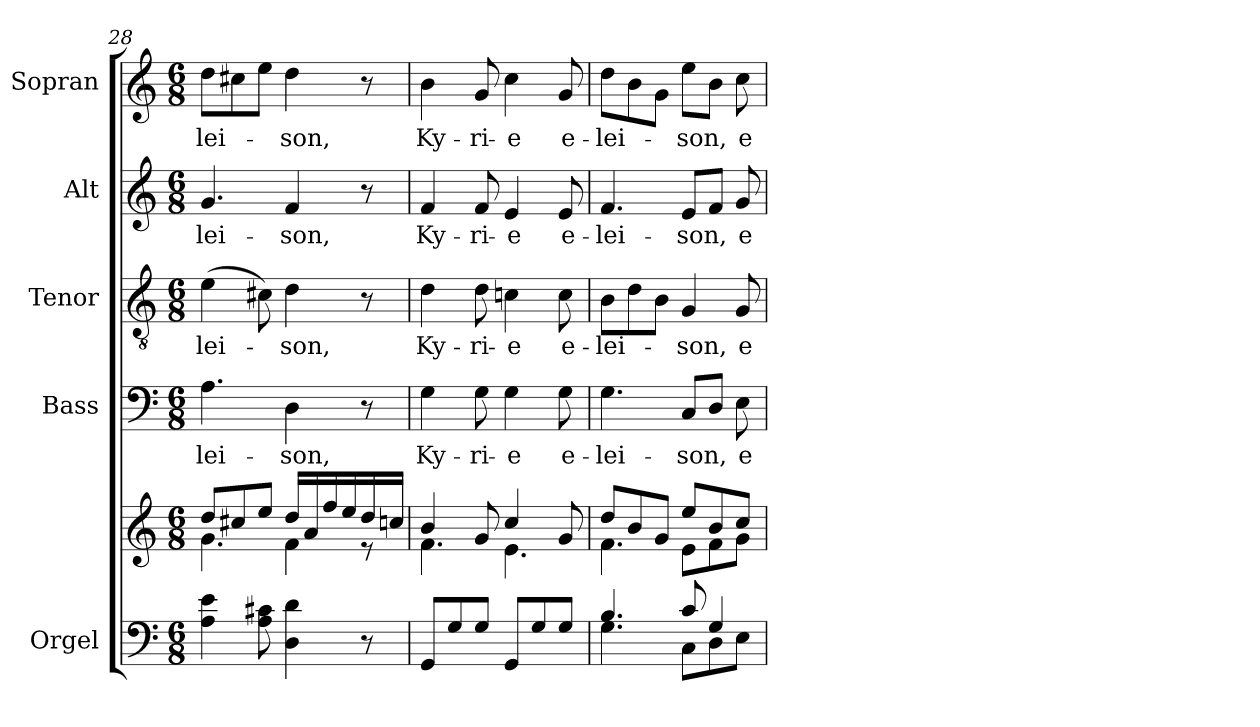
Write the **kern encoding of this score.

**kern	**kern	**kern	**text	**kern	**text	**kern	**text	**kern	**text
*part5	*part5	*part4	*part4	*part3	*part3	*part2	*part2	*part1	*part1
*staff6	*staff5	*staff4	*staff4	*staff3	*staff3	*staff2	*staff2	*staff1	*staff1
*I"Orgel	*	*I"Bass	*	*I"Tenor	*	*I"Alt	*	*I"Sopran	*
*I'Org.	*	*I'B.	*	*I'T.	*	*I'A.	*	*I'S.	*
*clefF4	*clefG2	*clefF4	*	*clefGv2	*	*clefG2	*	*clefG2	*
*k[]	*k[]	*k[]	*	*k[]	*	*k[]	*	*k[]	*
*C:	*C:	*C:	*	*C:	*	*C:	*	*C:	*
*M6/8	*M6/8	*M6/8	*	*M6/8	*	*M6/8	*	*M6/8	*
=28	=28	=28	=28	=28	=28	=28	=28	=28	=28
*	*^	*	*	*	*	*	*	*	*
!	!	!	!	!LO:LY:b	!	!LO:LY:b	!	!LO:LY:b	!	!LO:LY:b
4A\ 4e\	8dd/L	4.g\	4.A\	-lei-	(>4e\	-lei-	4.g/	-lei-	8dd\L	-lei-
.	8cc#X/	.	.	.	.	.	.	.	8cc#X\	.
8A\ 8c#X\	8ee/J	.	.	.	8c#X\)	.	.	.	8ee\J	.
!	!	!	!	!LO:LY:b	!	!LO:LY:b	!	!LO:LY:b	!	!LO:LY:b
4D\ 4d\	16dd/LL	4f\	4D\	-son,	4d\	-son,	4f/	-son,	4dd\	-son,
.	16a/	.	.	.	.	.	.	.	.	.
.	16ff/	.	.	.	.	.	.	.	.	.
.	16ee/	.	.	.	.	.	.	.	.	.
8r	16dd/	8re	8r	.	8r	.	8r	.	8r	.
.	16ccn/JJ	.	.	.	.	.	.	.	.	.
=29	=29	=29	=29	=29	=29	=29	=29	=29	=29	=29
!	!	!	!	!LO:LY:b	!	!LO:LY:b	!	!LO:LY:b	!	!LO:LY:b
8GG/L	4b/	4.f\	4G\	Ky-	4d\	Ky-	4f/	Ky-	4b\	Ky-
8G/	.	.	.	.	.	.	.	.	.	.
!	!	!	!	!LO:LY:b	!	!LO:LY:b	!	!LO:LY:b	!	!LO:LY:b
8G/J	8g/	.	8G\	-ri-	8d\	-ri-	8f/	-ri-	8g/	-ri-
!	!	!	!	!LO:LY:b	!	!LO:LY:b	!	!LO:LY:b	!	!LO:LY:b
8GG/L	4cc/	4.e\	4G\	-e	4cn\	-e	4e/	-e	4cc\	-e
8G/	.	.	.	.	.	.	.	.	.	.
!	!	!	!	!LO:LY:b	!	!LO:LY:b	!	!LO:LY:b	!	!LO:LY:b
8G/J	8g/	.	8G\	e-	8c\	e-	8e/	e-	8g/	e-
=30	=30	=30	=30	=30	=30	=30	=30	=30	=30	=30
*^	*	*	*	*	*	*	*	*	*	*
!	!	!	!	!	!LO:LY:b	!	!LO:LY:b	!	!LO:LY:b	!	!LO:LY:b
4.B/	4.G\	8dd/L	4.f\	4.G\	-lei-	8B\L	-lei-	4.f/	-lei-	8dd\L	-lei-
.	.	8b/	.	.	.	8d\	.	.	.	8b\	.
.	.	8g/J	.	.	.	8B\J	.	.	.	8g\J	.
!	!	!	!	!	!LO:LY:b	!	!LO:LY:b	!	!LO:LY:b	!	!LO:LY:b
8c/	8C\L	8ee/L	8e\L	8C/L	-son,	4G/	-son,	8e/L	-son,	8ee\L	-son,
4G/	8D\	8b/	8f\	8D/J	.	.	.	8f/J	.	8b\J	.
!	!	!	!	!	!LO:LY:b	!	!LO:LY:b	!	!LO:LY:b	!	!LO:LY:b
.	8E\J	8cc/J	8g\J	8E\	e-	8G/	e-	8g/	e-	8cc\	e-
*v	*v	*	*	*	*	*	*	*	*	*	*
*	*v	*v	*	*	*	*	*	*	*	*
=	=	=	=	=	=	=	=	=	=
*-	*-	*-	*-	*-	*-	*-	*-	*-	*-
